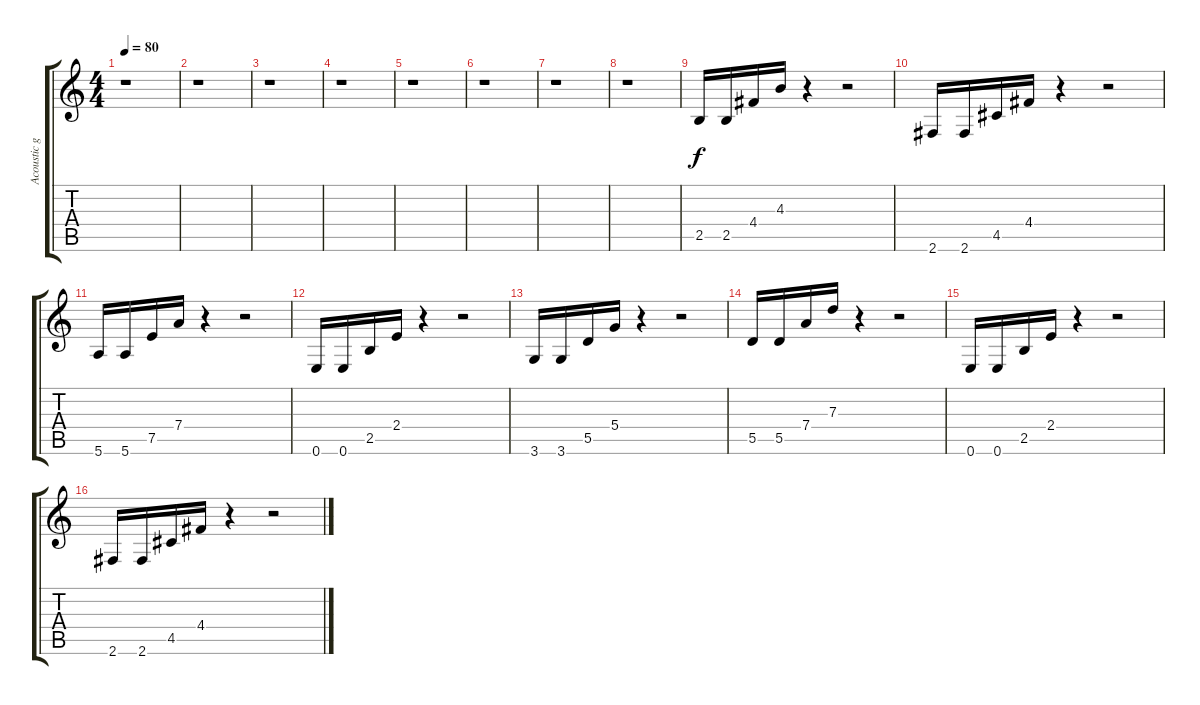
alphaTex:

\track ("Acoustic guitar (2)" "Acoustic g") {instrument acousticguitarnylon}
\staff {score tabs}
\tuning (E4 B3 G3 D3 A2 E2) {hide}
\ts (4 4)
\tempo 80
\clef g2
\ks c
r.1{dy f} |
r.1 |
r.1 |
r.1 |
r.1 |
r.1 |
r.1 |
r.1 |
2.5.16 2.5.16 4.4.16 4.3.16 r.4 r.2 |
2.6.16 2.6.16 4.5.16 4.4.16 r.4 r.2 |
5.6.16 5.6.16 7.5.16 7.4.16 r.4 r.2 |
0.6.16 0.6.16 2.5.16 2.4.16 r.4 r.2 |
3.6.16 3.6.16 5.5.16 5.4.16 r.4 r.2 |
5.5.16 5.5.16 7.4.16 7.3.16 r.4 r.2 |
0.6.16 0.6.16 2.5.16 2.4.16 r.4 r.2 |
2.6.16 2.6.16 4.5.16 4.4.16 r.4 r.2
